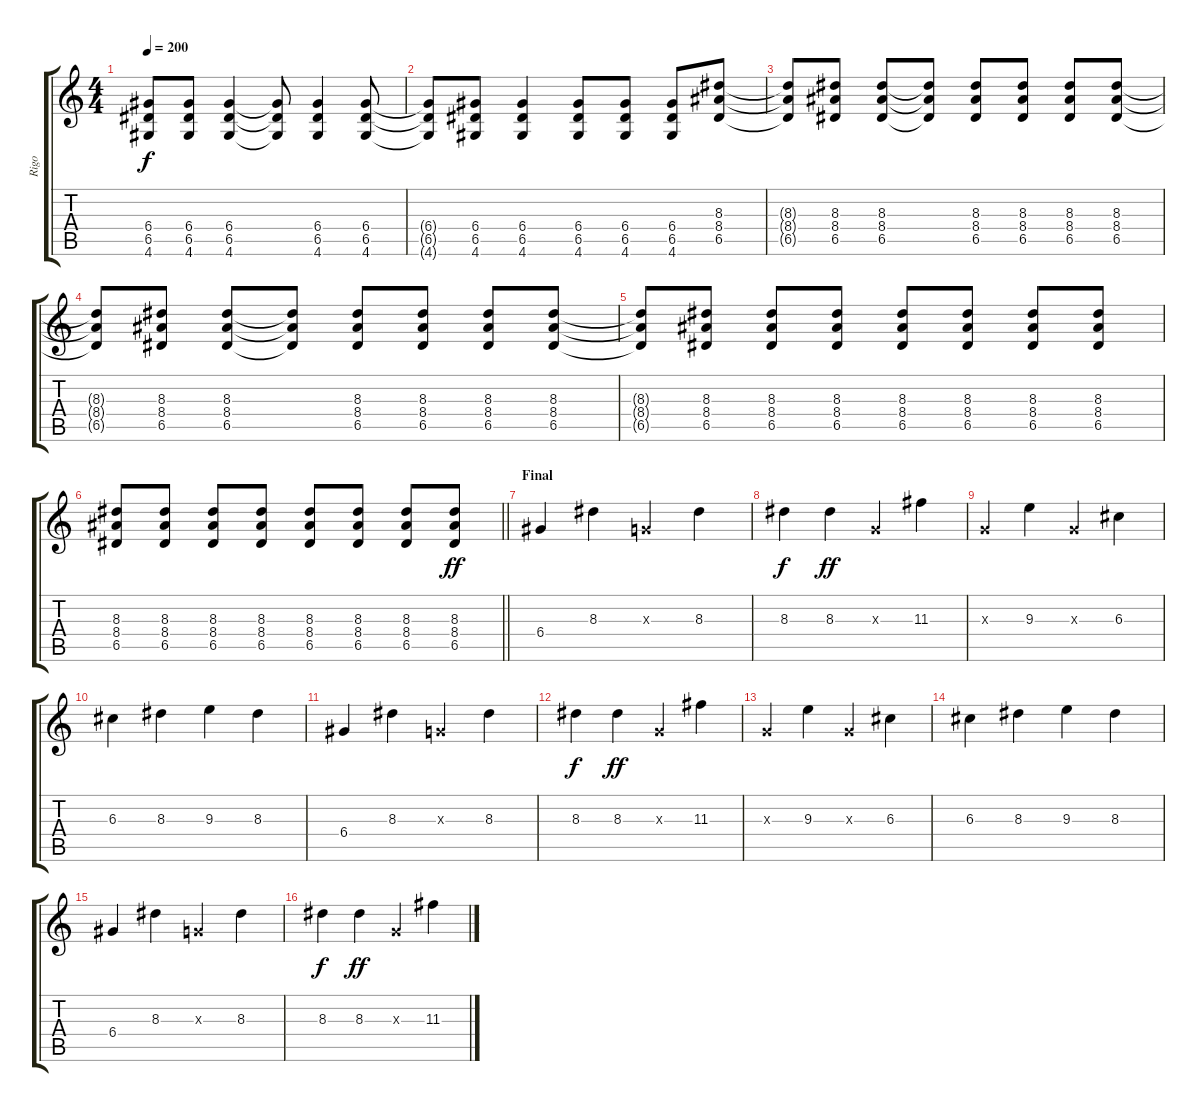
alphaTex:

\track ("Rigo" "Rigo") {instrument overdrivenguitar}
\staff {score tabs}
\tuning (E4 B3 G3 D3 A2 E2) {hide}
\ts (4 4)
\tempo 200
\clef g2
\ks c
(6.4{t} 6.5{t} 4.6{t}).8{dy f} (6.4 6.5 4.6).8 (6.4 6.5 4.6).4 (6.4{t} 6.5{t} 4.6{t}).8 (6.4 6.5 4.6).4 (6.4 6.5 4.6).8 |
(6.4{t} 6.5{t} 4.6{t}).8 (6.4 6.5 4.6).8 (6.4 6.5 4.6).4 (6.4 6.5 4.6).8 (6.4 6.5 4.6).8 (6.4 6.5 4.6).8 (8.3 8.4 6.5).8 |
(8.3{t} 8.4{t} 6.5{t}).8 (8.3 8.4 6.5).8 (8.3 8.4 6.5).8 (8.3{t} 8.4{t} 6.5{t}).8 (8.3 8.4 6.5).8 (8.3 8.4 6.5).8 (8.3 8.4 6.5).8 (8.3 8.4 6.5).8 |
(8.3{t} 8.4{t} 6.5{t}).8 (8.3 8.4 6.5).8 (8.3 8.4 6.5).8 (8.3{t} 8.4{t} 6.5{t}).8 (8.3 8.4 6.5).8 (8.3 8.4 6.5).8 (8.3 8.4 6.5).8 (8.3 8.4 6.5).8 |
(8.3{t} 8.4{t} 6.5{t}).8 (8.3 8.4 6.5).8 (8.3 8.4 6.5).8 (8.3 8.4 6.5).8 (8.3 8.4 6.5).8 (8.3 8.4 6.5).8 (8.3 8.4 6.5).8 (8.3 8.4 6.5).8 |
\barLineRight lightlight
(8.3 8.4 6.5).8 (8.3 8.4 6.5).8 (8.3 8.4 6.5).8 (8.3 8.4 6.5).8 (8.3 8.4 6.5).8 (8.3 8.4 6.5).8 (8.3 8.4 6.5).8 (8.3 8.4 6.5).8{dy ff} |
\section ("" "Final")
6.4.4 8.3.4 0.3{x}.4 8.3.4 |
8.3.4{dy f} 8.3.4{dy ff} 0.3{x}.4 11.3.4 |
0.3{x}.4 9.3.4 0.3{x}.4 6.3.4 |
6.3.4 8.3.4 9.3.4 8.3.4 |
6.4.4 8.3.4 0.3{x}.4 8.3.4 |
8.3.4{dy f} 8.3.4{dy ff} 0.3{x}.4 11.3.4 |
0.3{x}.4 9.3.4 0.3{x}.4 6.3.4 |
6.3.4 8.3.4 9.3.4 8.3.4 |
6.4.4 8.3.4 0.3{x}.4 8.3.4 |
8.3.4{dy f} 8.3.4{dy ff} 0.3{x}.4 11.3.4
